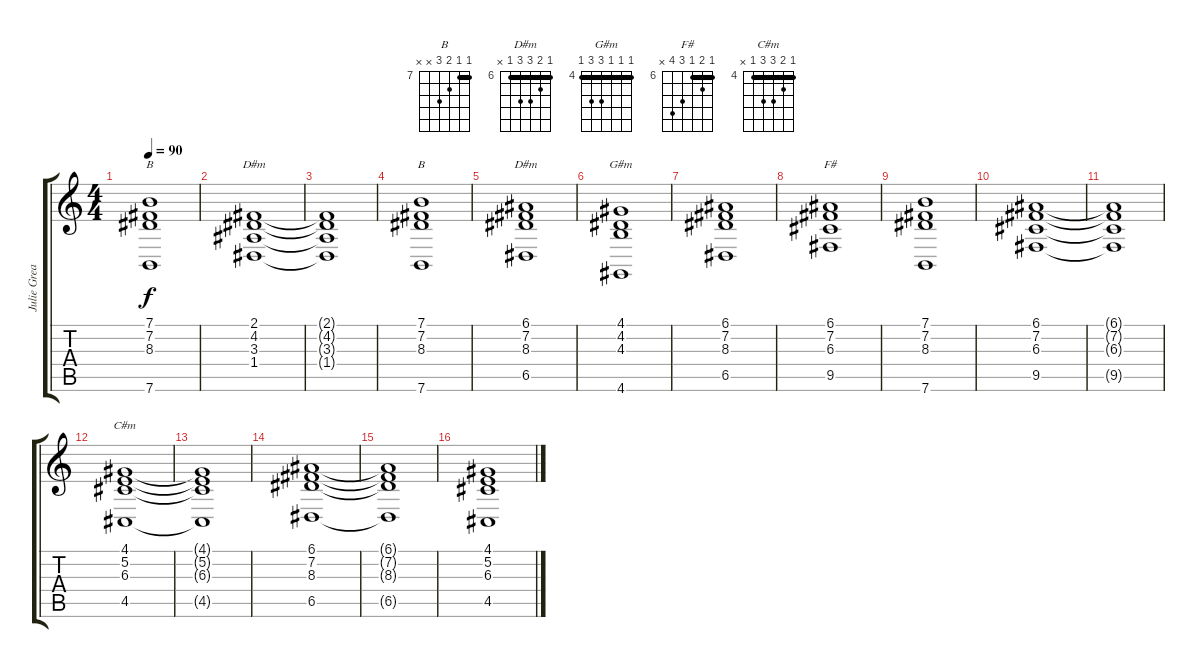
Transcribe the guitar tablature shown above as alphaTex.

\track ("Julie Greaux - Tastiera" "Julie Grea") {instrument stringensemble1}
\staff {score tabs}
\tuning (E4 B3 G3 D3 A2 E2) {hide}
\chord ("B" 2 4 4 4 2 x) {barre 2}
\chord ("D#m" 2 4 3 1 x x)
\chord ("B" 7 7 8 9 x x) {firstfret 7 barre 7}
\chord ("D#m" 6 7 8 8 6 x) {firstfret 6 barre 6}
\chord ("G#m" 4 4 4 6 6 4) {firstfret 4 barre 4}
\chord ("F#" 6 7 6 8 9 x) {firstfret 6 barre 6}
\chord ("C#m" 4 5 6 6 4 x) {firstfret 4 barre 4}
\ts (4 4)
\tempo 90
\clef g2
\ks c
(7.1 7.2 8.3 7.6).1{ch "B" dy f} |
(2.1 4.2 3.3 1.4).1{ch "D#m"} |
(2.1{t} 4.2{t} 3.3{t} 1.4{t}).1 |
(7.1 7.2 8.3 7.6).1{ch "B"} |
(6.1 7.2 8.3 6.5).1{ch "D#m"} |
(4.1 4.2 4.3 4.6).1{ch "G#m"} |
(6.1 7.2 8.3 6.5).1 |
(6.1 7.2 6.3 9.5).1{ch "F#"} |
(7.1 7.2 8.3 7.6).1 |
(6.1 7.2 6.3 9.5).1 |
(6.1{t} 7.2{t} 6.3{t} 9.5{t}).1 |
(4.1 5.2 6.3 4.5).1{ch "C#m"} |
(4.1{t} 5.2{t} 6.3{t} 4.5{t}).1 |
(6.1 7.2 8.3 6.5).1 |
(6.1{t} 7.2{t} 8.3{t} 6.5{t}).1 |
(4.1 5.2 6.3 4.5).1
